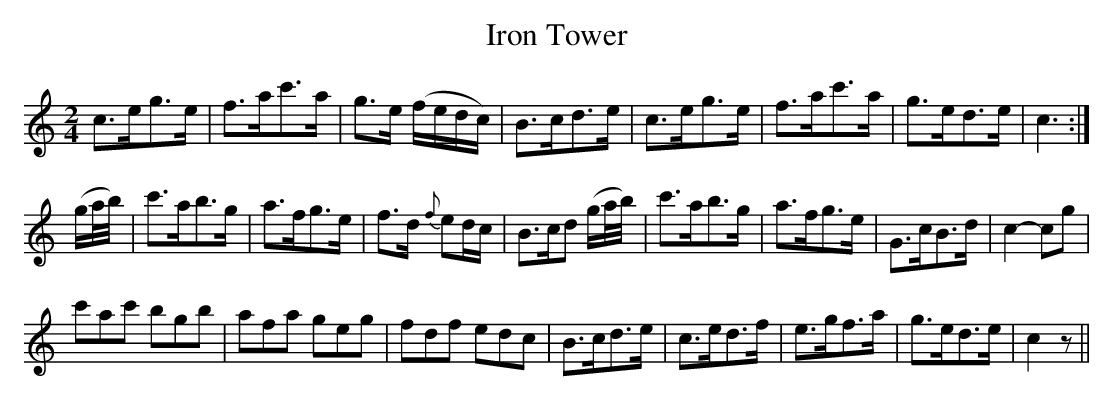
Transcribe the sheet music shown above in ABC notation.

X:1
T:Iron Tower
M:2/4
L:1/8
K:C
c>eg>e|f>ac'>a|g>e (f/e/d/c/)|B>cd>e|c>eg>e|f>ac'>a |g>ed>e|c3:|
(g/a/4b/4)|c'>ab>g|a>fg>e|f>d {f}ed/c/|B>cd (g/a/4b/4)|c'>ab>g|a>fg>e|G>cB>d|c2-cg|
c'ac' bgb|afa geg|fdf edc|B>cd>e|c>ed>f|e>gf>a|g>ed>e|c2z||
